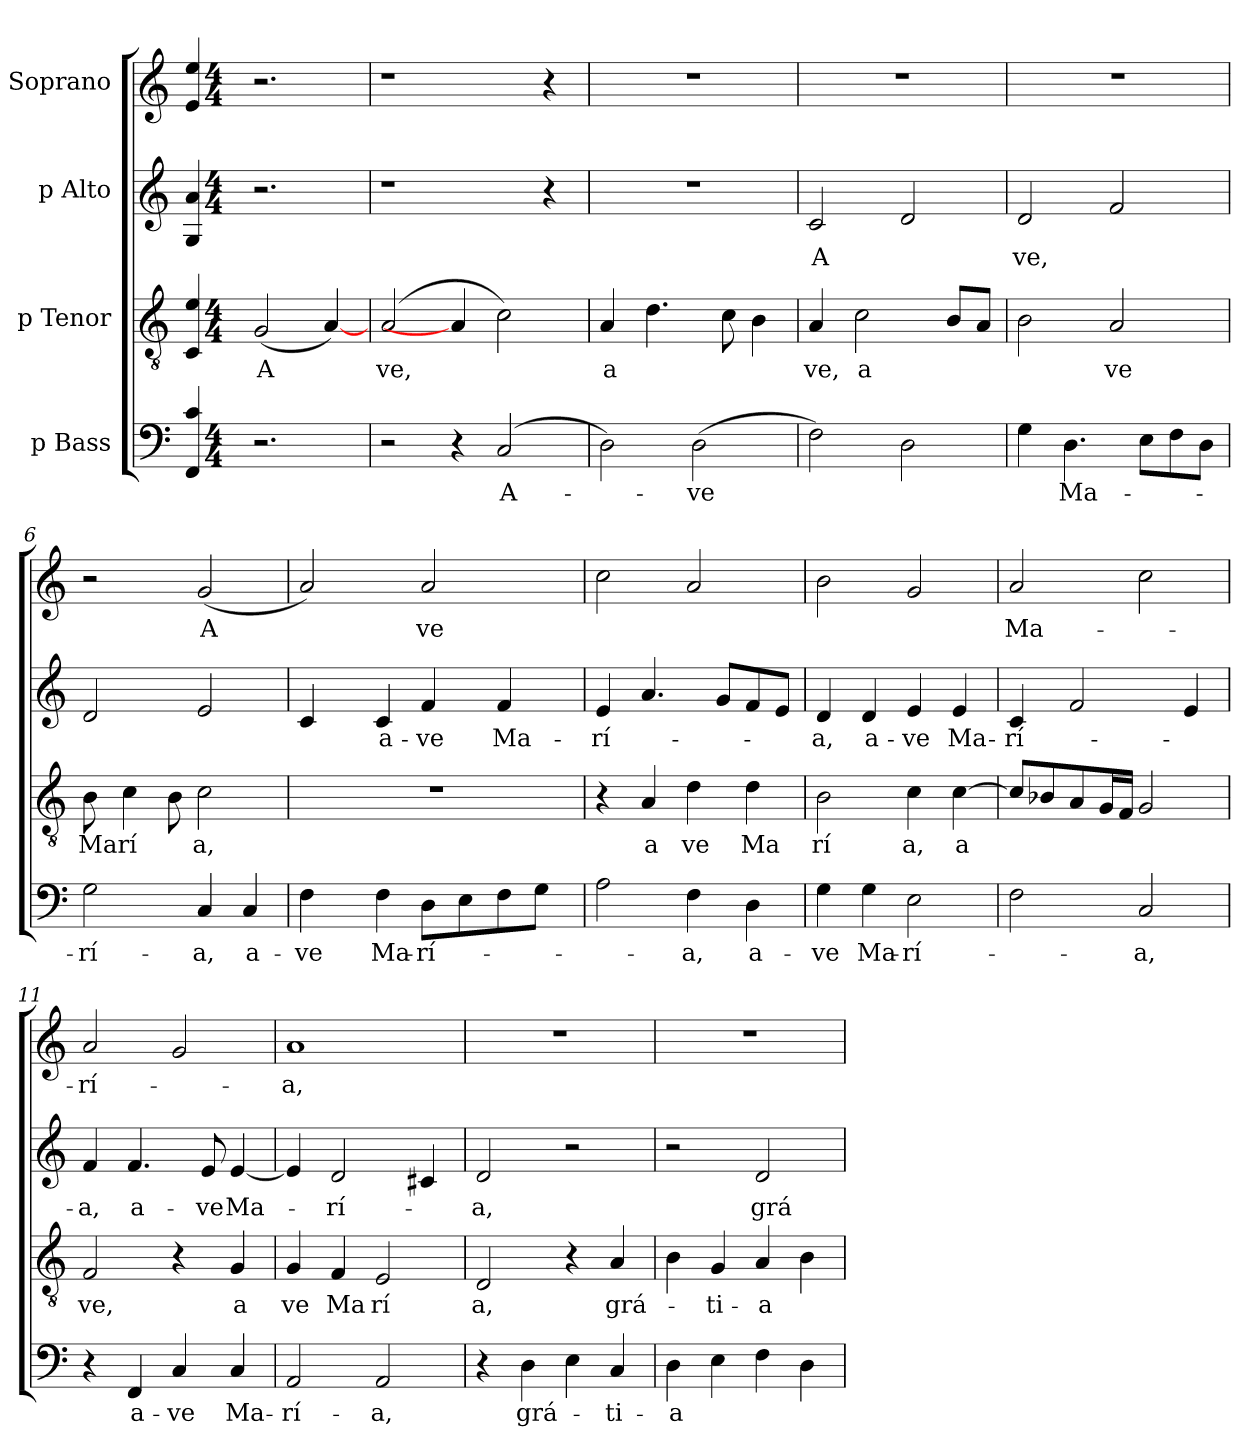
**kern	**text	**kern	**text	**kern	**text	**kern	**text
*part4	*part4	*part3	*part3	*part2	*part2	*part1	*part1
*staff4	*staff4	*staff3	*staff3	*staff2	*staff2	*staff1	*staff1
*I"p Bass	*	*I"p Tenor	*	*I"p Alto	*	*I"Soprano	*
!!LO:PB:g=z
*stria5	*	*stria5	*	*stria5	*	*stria5	*
*clefF4	*	*clefGv2	*	*clefG2	*	*clefG2	*
=1	=1	=1	=1	=1	=1	=1	=1
4c/ 4FF/	.	4e/ 4C/	.	4a/ 4G/	.	4ee/ 4e/	.
*M4/4	*	*M4/4	*	*M4/4	*	*M4/4	*
*met(c)	*	*met(c)	*	*met(c)	*	*met(c)	*
!	!	!	!LO:LY:b:cj	!	!	!	!
2.r	.	(<2G/	A	2.r	.	2.r	.
.	.	[4A/)	.	.	.	.	.
=2	=2	=2	=2	=2	=2	=2	=2
!	!	!	!LO:LY:b	!	!	!	!
2r	.	(>2A/	ve,	1r	.	1r	.
4r	.	4A/]	.	.	.	.	.
!	!LO:LY:b:cj	!	!	!	!	!	!
(>2C/	A-	2c\)	.	.	.	.	.
.	.	.	.	4r	.	4r	.
=3	=3	=3	=3	=3	=3	=3	=3
!	!	!	!LO:LY:b:cj	!	!	!	!
2D\)	.	4A/	a	1r	.	1r	.
.	.	4.d\	.	.	.	.	.
!	!LO:LY:b:cj	!	!	!	!	!	!
(>2D\	-ve	.	.	.	.	.	.
.	.	8c\	.	.	.	.	.
.	.	4B\	.	.	.	.	.
=4	=4	=4	=4	=4	=4	=4	=4
!	!	!	!LO:LY:b:cj	!	!LO:LY:b:cj	!	!
2F\)	.	4A/	ve,	2c/	A	1r	.
!	!	!	!LO:LY:b:cj	!	!	!	!
.	.	2c\	a	.	.	.	.
2D\	.	.	.	2d/	.	.	.
.	.	8B/L	.	.	.	.	.
.	.	8A/J	.	.	.	.	.
=5	=5	=5	=5	=5	=5	=5	=5
!	!	!	!	!	!LO:LY:b	!	!
4G\	.	2B\	.	2d/	ve,	1r	.
!	!LO:LY:b	!	!	!	!	!	!
4.D\	Ma-	.	.	.	.	.	.
!	!	!	!LO:LY:b:cj	!	!	!	!
.	.	2A/	ve	2f/	.	.	.
8E\L	.	.	.	.	.	.	.
8F\	.	.	.	.	.	.	.
8D\J	.	.	.	.	.	.	.
=6	=6	=6	=6	=6	=6	=6	=6
!	!LO:LY:b:cj	!	!LO:LY:b:cj	!	!	!	!
2G\	-rí-	8B\	Ma	2d/	.	2r	.
!	!	!	!LO:LY:b:cj	!	!	!	!
.	.	4c\	rí	.	.	.	.
.	.	8B\	.	.	.	.	.
!	!LO:LY:b:cj	!	!LO:LY:b:cj	!	!	!	!LO:LY:b:cj
4C/	-a,	2c\	a,	2e/	.	(>2g/	A
!	!LO:LY:b:cj	!	!	!	!	!	!
4C/	a-	.	.	.	.	.	.
!!LO:LB:g=z
=7	=7	=7	=7	=7	=7	=7	=7
!	!LO:LY:b:cj	!	!	!	!	!	!
*	*	*^	*	*	*	*^	*
4F\	-ve	1r	16.ryy	.	4c/	.	2a/)	8ryy	.
.	.	.	2ryy	.	.	.	.	.	.
.	.	.	.	.	.	.	.	32.ryy	.
.	.	.	.	.	.	.	.	2ryy	.
!	!LO:LY:b:cj	!	!	!	!	!LO:LY:b:cj	!	!	!
4F\	Ma-	.	.	.	4c/	a-	.	.	.
!	!LO:LY:b:cj	!	!	!	!	!LO:LY:b:cj	!	!	!LO:LY:b:cj
8D\L	-rí-	.	.	.	4f/	-ve	2a/	.	ve
.	.	.	4ryy	.	.	.	.	.	.
8E\	.	.	.	.	.	.	.	.	.
.	.	.	.	.	.	.	.	4ryy	.
!	!	!	!	!	!	!LO:LY:b:cj	!	!	!
8F\	.	.	.	.	4f/	Ma-	.	.	.
.	.	.	8ryy	.	.	.	.	.	.
8G\J	.	.	.	.	.	.	.	.	.
.	.	.	.	.	.	.	.	16ryy	.
.	.	.	32ryy	.	.	.	.	.	.
.	.	.	.	.	.	.	.	64ryy	.
=8	=8	=8	=8	=8	=8	=8	=8	=8	=8
!	!	!	!	!	!	!LO:LY:b:cj	!	!	!
*	*	*v	*v	*	*	*	*v	*v	*
2A\	.	4r	.	4e/	-rí-	2cc\	.
!	!	!	!LO:LY:b:cj	!	!	!	!
.	.	4A/	a	4.a/	.	.	.
!	!LO:LY:b:cj	!	!LO:LY:b:cj	!	!	!	!
4F\	-a,	4d\	ve	.	.	2a/	.
.	.	.	.	8g/L	.	.	.
!	!LO:LY:b:cj	!	!LO:LY:b:cj	!	!	!	!
4D\	a-	4d\	Ma	8f/	.	.	.
.	.	.	.	8e/J	.	.	.
=9	=9	=9	=9	=9	=9	=9	=9
!	!LO:LY:b:cj	!	!LO:LY:b:cj	!	!LO:LY:b:cj	!	!
4G\	-ve	2B\	rí	4d/	-a,	2b\	.
!	!LO:LY:b:cj	!	!	!	!LO:LY:b:cj	!	!
4G\	Ma-	.	.	4d/	a-	.	.
!	!LO:LY:b:cj	!	!LO:LY:b:cj	!	!LO:LY:b:cj	!	!
2E\	-rí-	4c\	a,	4e/	-ve	2g/	.
!	!	!	!LO:LY:b:cj	!	!LO:LY:b:cj	!	!
.	.	[>4c\	a	4e/	Ma-	.	.
=10	=10	=10	=10	=10	=10	=10	=10
!	!	!	!	!	!LO:LY:b:cj	!	!LO:LY:b
2F\	.	8c/L]	.	4c/	-rí-	2a/	Ma-
.	.	8B-X/	.	.	.	.	.
.	.	8A/	.	2f/	.	.	.
.	.	16G/	.	.	.	.	.
.	.	16F/J	.	.	.	.	.
!	!LO:LY:b:cj	!	!	!	!	!	!
2C/	-a,	2G/	.	.	.	2cc\	.
.	.	.	.	4e/	.	.	.
=11	=11	=11	=11	=11	=11	=11	=11
!	!	!	!LO:LY:b:cj	!	!LO:LY:b:cj	!	!LO:LY:b:cj
4r	.	2F/	ve,	4f/	-a,	2a/	-rí-
!	!LO:LY:b:cj	!	!	!	!LO:LY:b:cj	!	!
4FF/	a-	.	.	4.f/	a-	.	.
!	!LO:LY:b:cj	!	!	!	!	!	!
4C/	-ve	4r	.	.	.	2g/	.
!	!	!	!	!	!LO:LY:b:cj	!	!
.	.	.	.	8e/	-ve	.	.
!	!LO:LY:b:cj	!	!LO:LY:b:cj	!	!LO:LY:b:cj	!	!
4C/	Ma-	4G/	a	[<4e/	Ma-	.	.
=12	=12	=12	=12	=12	=12	=12	=12
!	!LO:LY:b:cj	!	!LO:LY:b:cj	!	!	!	!LO:LY:b:cj
2AA/	-rí-	4G/	ve	4e/]	.	1a	-a,
!	!	!	!LO:LY:b:cj	!	!LO:LY:b:cj	!	!
.	.	4F/	Ma	2d/	-rí-	.	.
!	!LO:LY:b:cj	!	!LO:LY:b:cj	!	!	!	!
2AA/	-a,	2E/	rí	.	.	.	.
.	.	.	.	4c#X/	.	.	.
!!LO:LB:g=z
=13	=13	=13	=13	=13	=13	=13	=13
!	!	!	!LO:LY:b:cj	!	!LO:LY:b:cj	!	!
4r	.	2D/	a,	2d/	-a,	1r	.
!	!LO:LY:b	!	!	!	!	!	!
4D\	grá-	.	.	.	.	.	.
4E\	.	4r	.	2r	.	.	.
!	!LO:LY:b:cj	!	!LO:LY:b	!	!	!	!
4C/	-ti-	4A/	grá-	.	.	.	.
=14	=14	=14	=14	=14	=14	=14	=14
!	!LO:LY:b:cj	!	!	!	!	!	!
4D\	-a	4B\	.	2r	.	1r	.
!	!	!	!LO:LY:b:cj	!	!	!	!
4E\	.	4G/	-ti-	.	.	.	.
!	!	!	!LO:LY:b:cj	!	!LO:LY:b	!	!
4F\	.	4A/	-a	2d/	grá	.	.
4D\	.	4B\	.	.	.	.	.
=	=	=	=	=	=	=	=
*-	*-	*-	*-	*-	*-	*-	*-
